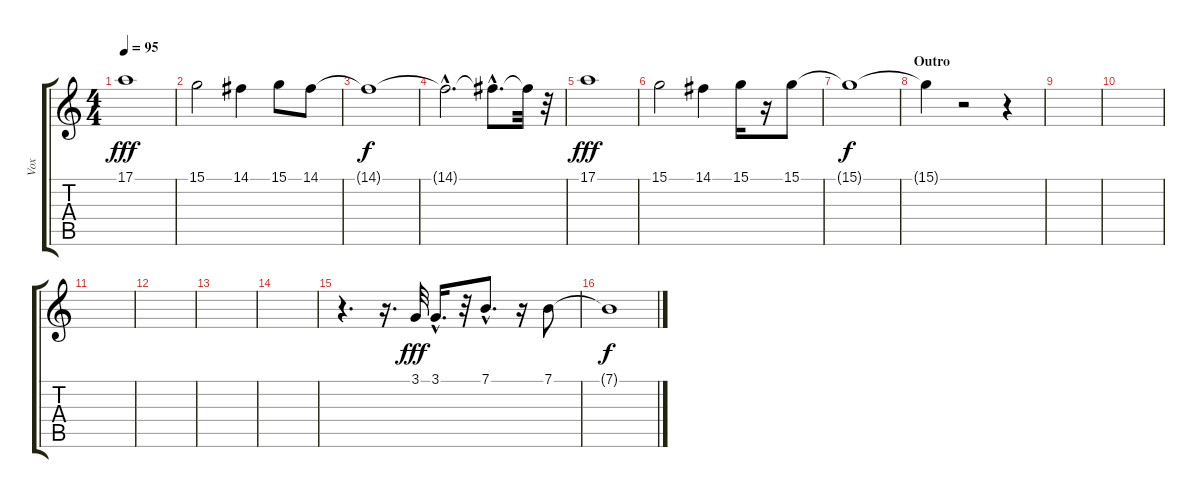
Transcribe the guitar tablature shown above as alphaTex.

\track ("Vox" "Vox") {instrument synthvoice}
\staff {score tabs}
\tuning (E4 B3 G3 D3 A2 E2) {hide}
\ts (4 4)
\tempo 95
\clef g2
\ks c
17.1.1{dy fff} |
15.1.2 14.1.4 15.1.8 14.1.8 |
14.1{t}.1{dy f} |
14.1{hac t}.2{d} 14.1{hac t}.8{d} 14.1{t}.32 r.32 |
17.1.1{dy fff} |
15.1.2 14.1.4 15.1.16 r.16 15.1.8 |
15.1{t}.1{dy f} |
\section ("" "Outro")
15.1{t}.4 r.2 r.4 |
|
|
|
|
|
|
r.4{d} r.16{d} 3.1.32{dy fff} 3.1{hac}.16{d} r.32 7.1{hac}.8{d} r.16 7.1.8 |
7.1{t}.1{dy f}
